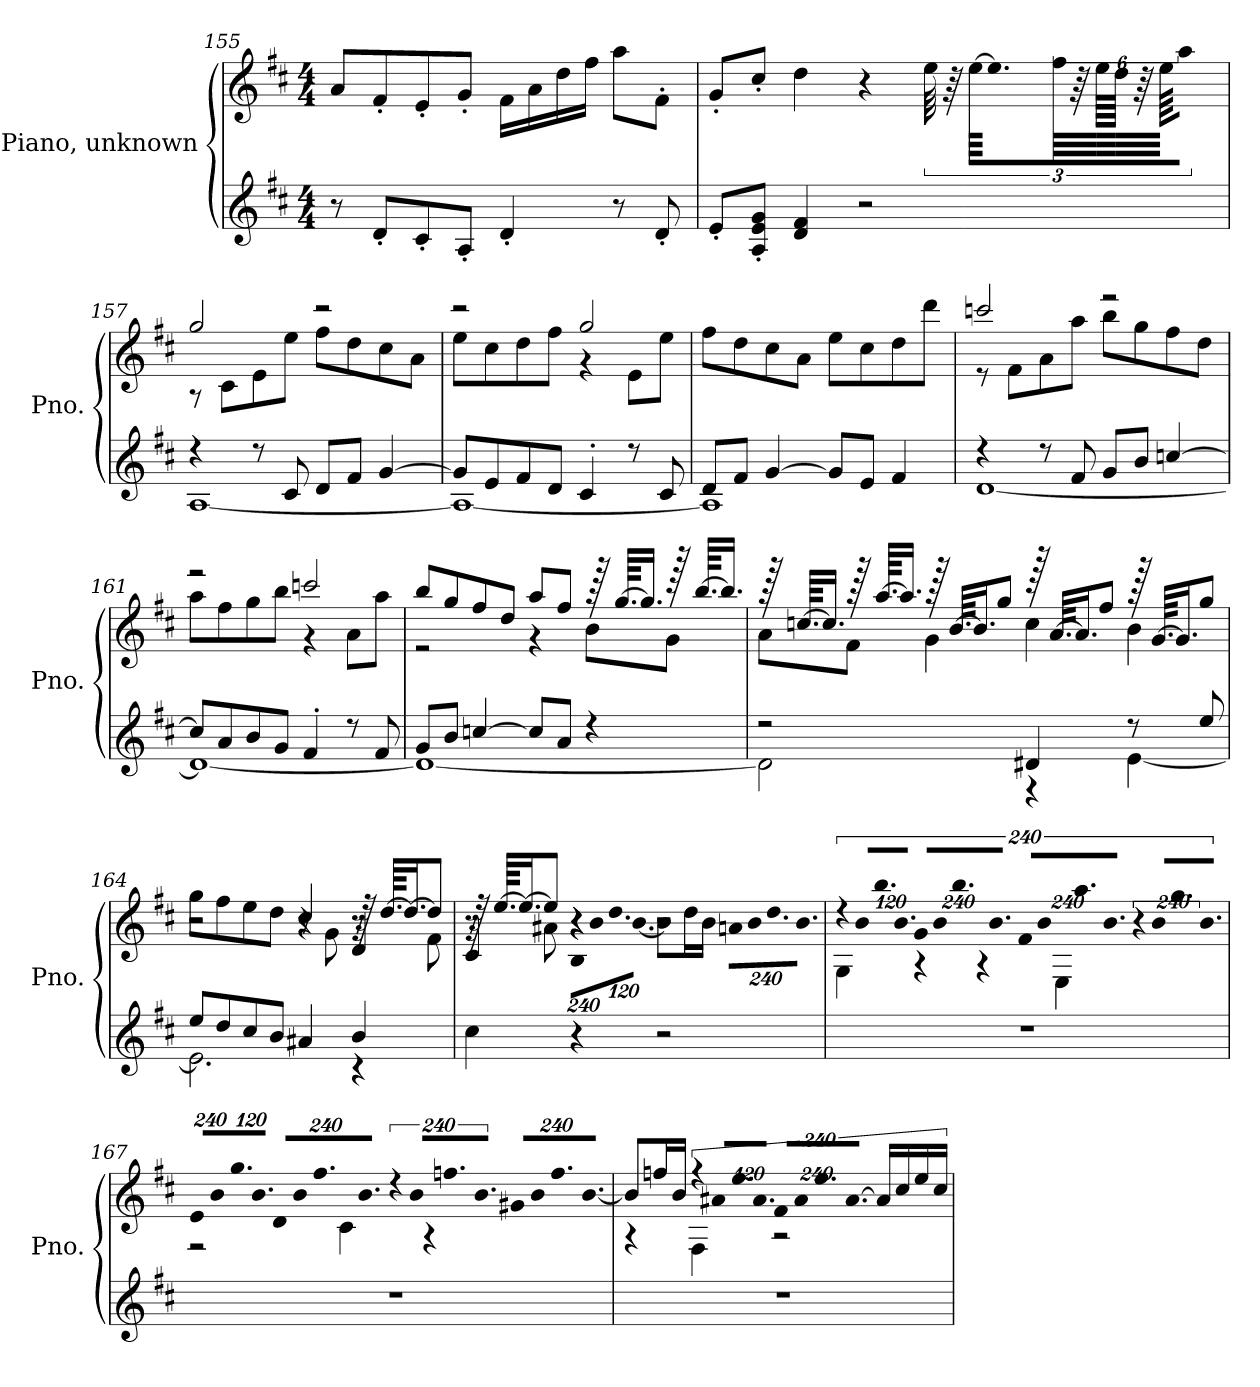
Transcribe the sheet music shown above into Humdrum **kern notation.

**kern	**kern
*part1	*part1
*staff2	*staff1
*I"Piano, unknown	*
*I'Pno.	*
*clefG2	*clefG2
*k[f#c#]	*k[f#c#]
*M4/4	*M4/4
=155	=155
8r	8a/L
8d'/L	8f#'/
8c#'/	8e'/
8A'/J	8g'/J
4d'/	16f#\LL
.	16a\
.	16dd\
.	16ff#\JJ
8r	8aa\L
8d'/	8f#'\J
!!LO:LB:g=z
=156	=156
8e'/L	8g'/L
8A/' 8e/' 8g/'J	8cc#'/J
4d/ 4f#/	4dd\
2r	4r
.	96ee\
.	96r
.	[96ee\KKLL
.	16.ee\]
.	96ff#\JJkk
.	96r
.	96ee\LLLL
.	96dd\JJJJ
.	96r
.	96ee\KKLL
.	16aa\JJ
=157	=157
*^	*^
4r	[1A	2gg/	8r
.	.	.	8c#\L
8r	.	.	8e\
8c#/	.	.	8ee\J
8d/L	.	2r	8ff#\L
8f#/J	.	.	8dd\
[4g/	.	.	8cc#\
.	.	.	8a\J
=158	=158	=158	=158
8g/L]	1A_	2r	8ee\L
8e/	.	.	8cc#\
8f#/	.	.	8dd\
8d/J	.	.	8ff#\J
4c#'/	.	2gg/	4r
8r	.	.	8e\L
8c#/	.	.	8ee\J
*	*	*v	*v
=159	=159	=159
8d/L	1A]	8ff#\L
8f#/J	.	8dd\
[4g/	.	8cc#\
.	.	8a\J
8g/L]	.	8ee\L
8e/J	.	8cc#\
4f#/	.	8dd\
.	.	8ddd\J
!!LO:LB:g=z
=160	=160	=160
*	*	*^
4r	[1d	2cccn/	8r
.	.	.	8f#\L
8r	.	.	8a\
8f#/	.	.	8aa\J
8g/L	.	2r	8bb\L
8b/J	.	.	8gg\
[4ccn/	.	.	8ff#\
.	.	.	8dd\J
=161	=161	=161	=161
8cc/L]	1d_	2r	8aa\L
8a/	.	.	8ff#\
8b/	.	.	8gg\
8g/J	.	.	8bb\J
4f#'/	.	2cccn/	4r
8r	.	.	8a\L
8f#/	.	.	8aa\J
=162	=162	=162	=162
8g/L	1d_	8bb/L	2r
8b/J	.	8gg/	.
[4ccn/	.	8ff#/	.
.	.	8dd/J	.
8cc/L]	.	8aa/L	4r
8a/J	.	8ff#/J	.
4r	.	128r	8b\L
.	.	[64.gg/KKLL	.
.	.	16.gg/JJ]	.
.	.	128r	8g\J
.	.	[64.bb/KKLL	.
.	.	16.bb/JJ]	.
!!LO:LB:g=z	!!
=163	=163	=163	=163
2r	2d\]	128r	8a\L
.	.	[64.ccn/KKLL	.
.	.	16.cc/JJ]	.
.	.	128r	8f#\J
.	.	[64.aa/KKLL	.
.	.	16.aa/JJ]	.
.	.	128r	4g\
.	.	[64.b/KKLL	.
.	.	16.b/J]	.
.	.	8gg/J	.
4d#X/	4r	128r	4cc\
.	.	[64.a/KKLL	.
.	.	16.a/J]	.
.	.	8ff#/J	.
8r	[4e\	128r	4b\
.	.	[64.g/KKLL	.
.	.	16.g/J]	.
8ee/	.	8gg/J	.
=164	=164	=164	=164
*	*	*	*^
8ee/L	2.e\]	2r	8gg\L	2r
8dd/	.	.	8ff#\	.
8cc#/	.	.	8ee\	.
8b/J	.	.	8dd\J	.
4a#X/	.	4r	8r	4cc#/
.	.	.	8g\	.
4b/	4r	128r	8r	4d'/
.	.	[64.dd/KKLL	.	.
.	.	16.dd/J_	.	.
.	.	8dd/J]	8f#\	.
*v	*v	*	*	*
!!LO:LB:g=z	!!	!!
=165	=165	=165	=165
4cc#\	128r	8r	4c#'/
.	[64.ee/KKLL	.	.
.	16.ee/J_	.	.
.	8ee/J]	8a#X\	.
*	*	*Xbrackettup	*
!	!	!LO:N:vis=16	!
4r	4r	1920%137B\LL	4r
!	!	!LO:N:vis=16	!
.	.	1920%137b\	.
!	!	!LO:N:vis=32.	!
.	.	1920%103dd\L	.
!	!	!LO:N:vis=32.	!
.	.	[1920%103b\JJJ	.
2r	2r	8b\L]	2r
.	.	16dd\L	.
.	.	16b\JJ	.
!	!	!LO:N:vis=16	!
.	.	1920%137an\LL	.
!	!	!LO:N:vis=16	!
.	.	1920%137b\	.
!	!	!LO:N:vis=32.	!
.	.	1920%103dd\L	.
!	!	!LO:N:vis=32.	!
.	.	1920%103b\JJJ	.
*	*v	*v	*v
=166	=166
*	*brackettup
*	*^
!	!LO:N:vis=16	!
1r	1920%137r	4G\
!	!LO:N:vis=16	!
.	1920%137b/LL	.
!	!LO:N:vis=32.	!
.	1920%103bb/L	.
!	!LO:N:vis=32.	!
.	1920%103b/JJJ	.
*	*Xbrackettup	*
!	!LO:N:vis=16	!
.	1920%137g/LL	4r
!	!LO:N:vis=16	!
.	1920%137b/	.
!	!LO:N:vis=32.	!
.	1920%103bb/L	.
!	!LO:N:vis=32.	!
.	1920%103b/JJJ	.
!	!LO:N:vis=16	!
.	1920%137f#/LL	4r
!	!LO:N:vis=16	!
.	1920%137b/	.
!	!LO:N:vis=32.	!
.	1920%103aa/L	.
!	!LO:N:vis=32.	!
.	1920%103b/JJJ	.
*	*brackettup	*
!	!LO:N:vis=16	!
.	1920%137r	4E\
!	!LO:N:vis=16	!
.	1920%137b/LL	.
!	!LO:N:vis=32.	!
.	1920%103gg/L	.
!	!LO:N:vis=32.	!
.	1920%103b/JJJ	.
!!LO:LB:g=z	!!
=167	=167	=167
*	*Xbrackettup	*
!	!LO:N:vis=16	!
1r	1920%137e/LL	2r
!	!LO:N:vis=16	!
.	1920%137b/	.
!	!LO:N:vis=32.	!
.	1920%103gg/L	.
!	!LO:N:vis=32.	!
.	1920%103b/JJJ	.
!	!LO:N:vis=16	!
.	1920%137d/LL	.
!	!LO:N:vis=16	!
.	1920%137b/	.
!	!LO:N:vis=32.	!
.	1920%103ff#/L	.
!	!LO:N:vis=32.	!
.	1920%103b/JJJ	.
*	*brackettup	*
!	!LO:N:vis=16	!
.	1920%137r	4c#\
!	!LO:N:vis=16	!
.	1920%137b/LL	.
!	!LO:N:vis=32.	!
.	1920%103ffn/L	.
!	!LO:N:vis=32.	!
.	1920%103b/JJJ	.
*	*Xbrackettup	*
!	!LO:N:vis=16	!
.	1920%137g#X/LL	4r
!	!LO:N:vis=16	!
.	1920%137b/	.
!	!LO:N:vis=32.	!
.	1920%103ff/L	.
!	!LO:N:vis=32.	!
.	[1920%103b/JJJ	.
=168	=168	=168
1r	8b/L]	4r
.	16ffn/L	.
.	16b/JJ	.
*	*brackettup	*
!	!LO:N:vis=16	!
.	1920%137r	4F#\
!	!LO:N:vis=16	!
.	1920%137a#X/LL	.
!	!LO:N:vis=32.	!
.	1920%103ee/L	.
!	!LO:N:vis=32.	!
.	1920%103a#/JJJ	.
*	*Xbrackettup	*
!	!LO:N:vis=16	!
.	1920%137f#/LL	2r
!	!LO:N:vis=16	!
.	1920%137a#/	.
!	!LO:N:vis=32.	!
.	1920%103ee/L	.
!	!LO:N:vis=32.	!
.	[1920%103a#/JJJ	.
.	16a#/LL]	.
.	16cc#/	.
.	16ee/	.
.	16cc#/JJ	.
*	*v	*v
=	=
*-	*-
